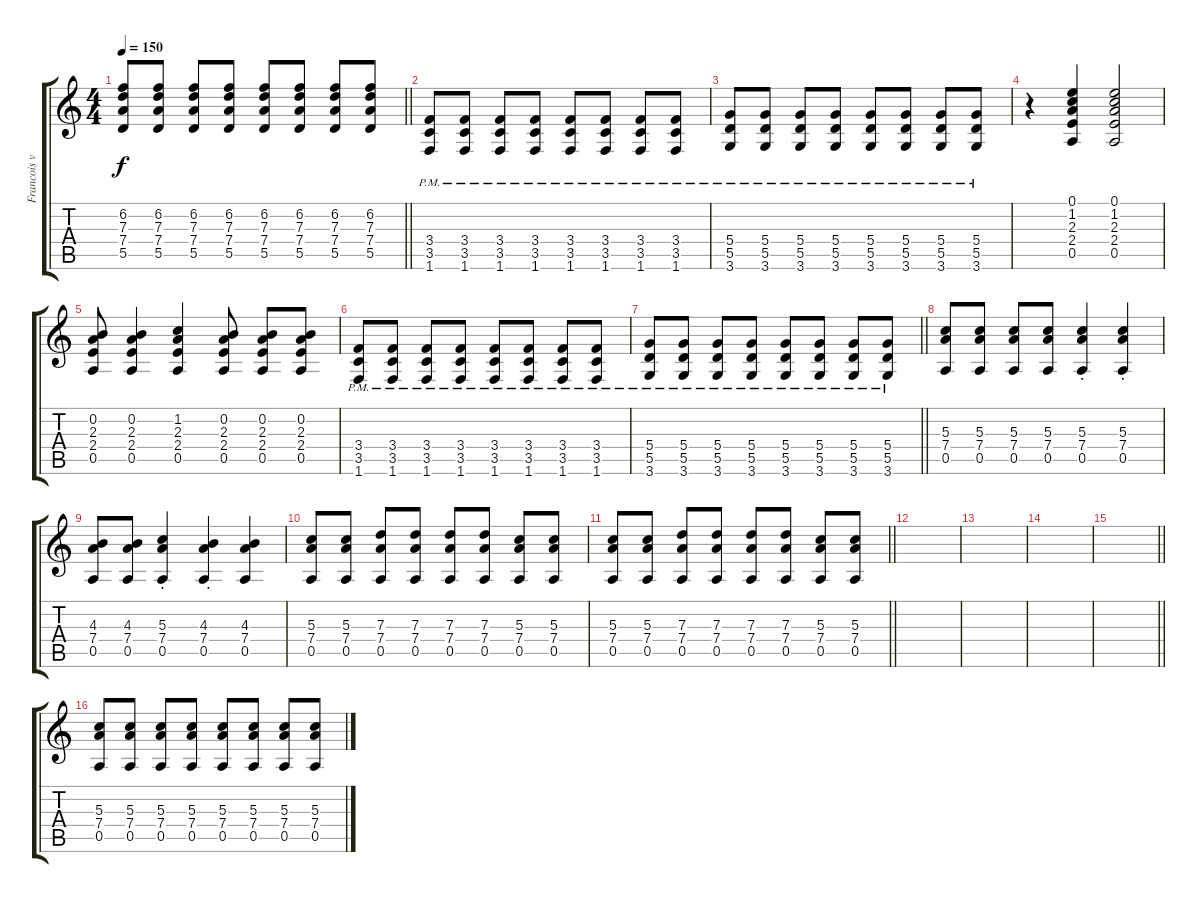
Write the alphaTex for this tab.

\track ("Francois van Coke" "Francois v") {instrument overdrivenguitar}
\staff {score tabs}
\tuning (E4 B3 G3 D3 A2 E2) {hide}
\ts (4 4)
\tempo 150
\clef g2
\barLineRight lightlight
\ks c
(6.2 7.3 7.4 5.5).8{dy f} (6.2 7.3 7.4 5.5).8 (6.2 7.3 7.4 5.5).8 (6.2 7.3 7.4 5.5).8 (6.2 7.3 7.4 5.5).8 (6.2 7.3 7.4 5.5).8 (6.2 7.3 7.4 5.5).8 (6.2 7.3 7.4 5.5).8 |
\section ("" "")
(3.4{pm} 3.5{pm} 1.6{pm}).8 (3.4{pm} 3.5{pm} 1.6{pm}).8 (3.4{pm} 3.5{pm} 1.6{pm}).8 (3.4{pm} 3.5{pm} 1.6{pm}).8 (3.4{pm} 3.5{pm} 1.6{pm}).8 (3.4{pm} 3.5{pm} 1.6{pm}).8 (3.4{pm} 3.5{pm} 1.6{pm}).8 (3.4{pm} 3.5{pm} 1.6{pm}).8 |
(5.4{pm} 5.5{pm} 3.6{pm}).8 (5.4{pm} 5.5{pm} 3.6{pm}).8 (5.4{pm} 5.5{pm} 3.6{pm}).8 (5.4{pm} 5.5{pm} 3.6{pm}).8 (5.4{pm} 5.5{pm} 3.6{pm}).8 (5.4{pm} 5.5{pm} 3.6{pm}).8 (5.4{pm} 5.5{pm} 3.6{pm}).8 (5.4{pm} 5.5{pm} 3.6{pm}).8 |
r.4 (0.1 1.2 2.3 2.4 0.5).4 (0.1 1.2 2.3 2.4 0.5).2 |
(0.2 2.3 2.4 0.5).8 (0.2 2.3 2.4 0.5).4 (1.2 2.3 2.4 0.5).4 (0.2 2.3 2.4 0.5).8 (0.2 2.3 2.4 0.5).8 (0.2 2.3 2.4 0.5).8 |
(3.4{pm} 3.5{pm} 1.6{pm}).8 (3.4{pm} 3.5{pm} 1.6{pm}).8 (3.4{pm} 3.5{pm} 1.6{pm}).8 (3.4{pm} 3.5{pm} 1.6{pm}).8 (3.4{pm} 3.5{pm} 1.6{pm}).8 (3.4{pm} 3.5{pm} 1.6{pm}).8 (3.4{pm} 3.5{pm} 1.6{pm}).8 (3.4{pm} 3.5{pm} 1.6{pm}).8 |
\barLineRight lightlight
(5.4{pm} 5.5{pm} 3.6{pm}).8 (5.4{pm} 5.5{pm} 3.6{pm}).8 (5.4{pm} 5.5{pm} 3.6{pm}).8 (5.4{pm} 5.5{pm} 3.6{pm}).8 (5.4{pm} 5.5{pm} 3.6{pm}).8 (5.4{pm} 5.5{pm} 3.6{pm}).8 (5.4{pm} 5.5{pm} 3.6{pm}).8 (5.4{pm} 5.5{pm} 3.6{pm}).8 |
\section ("" "")
(5.3 7.4 0.5).8 (5.3 7.4 0.5).8 (5.3 7.4 0.5).8 (5.3 7.4 0.5).8 (5.3{st} 7.4{st} 0.5{st}).4 (5.3{st} 7.4{st} 0.5{st}).4 |
(4.3 7.4 0.5).8 (4.3 7.4 0.5).8 (5.3{st} 7.4{st} 0.5{st}).4 (4.3{st} 7.4{st} 0.5{st}).4 (4.3 7.4 0.5).4 |
(5.3 7.4 0.5).8 (5.3 7.4 0.5).8 (7.3 7.4 0.5).8 (7.3 7.4 0.5).8 (7.3 7.4 0.5).8 (7.3 7.4 0.5).8 (5.3 7.4 0.5).8 (5.3 7.4 0.5).8 |
\barLineRight lightlight
(5.3 7.4 0.5).8 (5.3 7.4 0.5).8 (7.3 7.4 0.5).8 (7.3 7.4 0.5).8 (7.3 7.4 0.5).8 (7.3 7.4 0.5).8 (5.3 7.4 0.5).8 (5.3 7.4 0.5).8 |
\section ("" "")
|
|
|
\barLineRight lightlight
|
(5.3 7.4 0.5).8 (5.3 7.4 0.5).8 (5.3 7.4 0.5).8 (5.3 7.4 0.5).8 (5.3 7.4 0.5).8 (5.3 7.4 0.5).8 (5.3 7.4 0.5).8 (5.3 7.4 0.5).8
